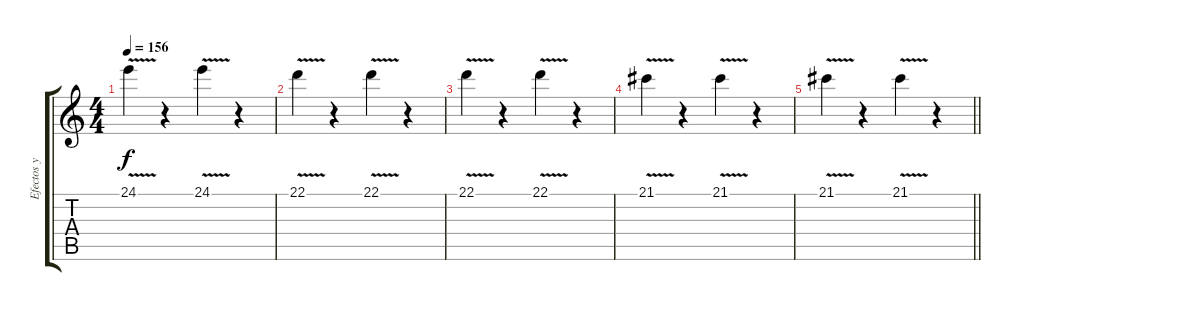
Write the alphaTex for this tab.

\track ("Efectos y Otros" "Efectos y ") {instrument pad1newage}
\staff {score tabs}
\tuning (E4 B3 G3 D3 A2 E2) {hide}
\ts (4 4)
\tempo 156
\clef g2
\ks c
24.1{v}.4{dy f} r.4 24.1{v}.4 r.4 |
22.1{v}.4 r.4 22.1{v}.4 r.4 |
22.1{v}.4 r.4 22.1{v}.4 r.4 |
21.1{v}.4 r.4 21.1{v}.4 r.4 |
\barLineRight lightlight
21.1{v}.4 r.4 21.1{v}.4 r.4
